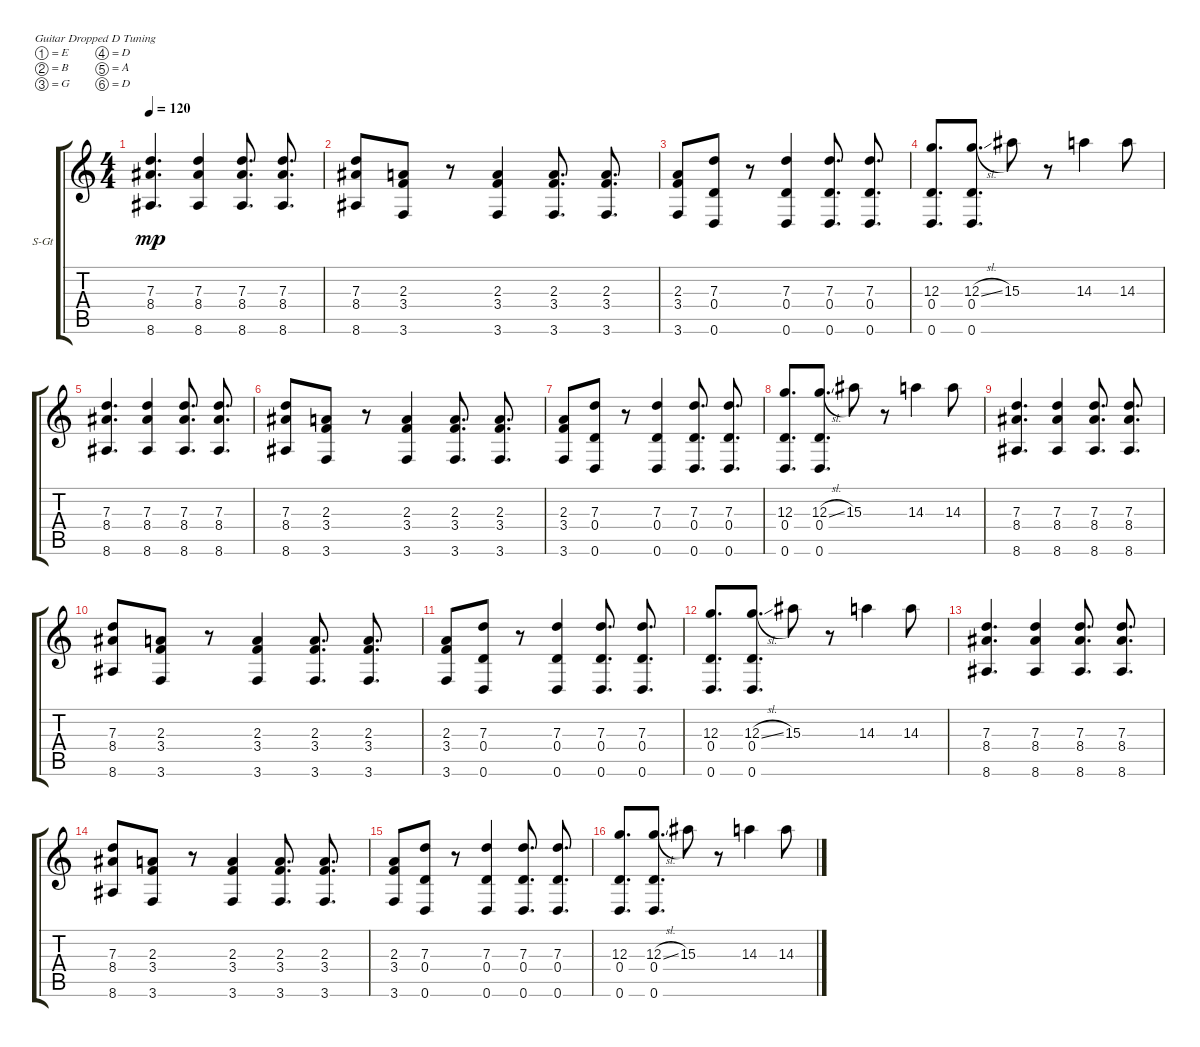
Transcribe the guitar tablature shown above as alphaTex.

\bracketExtendMode groupsimilarinstruments
\firstSystemTrackNameOrientation horizontal
\otherSystemsTrackNameOrientation horizontal
\track ("Äîðîæêà 1" "S-Gt") {instrument acousticguitarsteel}
\staff {score tabs}
\tuning (E4 B3 G3 D3 A2 D2)
\ts (4 4)
\tempo 120
\clef g2
\ks c
(7.3 8.6 8.4).4{d dy mp} (7.3 8.4 8.6).4 (7.3 8.6 8.4).8{d} (7.3 8.4 8.6).8{d} |
(7.3 8.6 8.4).8 (2.3 3.4 3.6).8 r.8 (2.3 3.6 3.4).4 (2.3 3.4 3.6).8{d} (2.3 3.6 3.4).8{d} |
(2.3 3.4 3.6).8 (7.3 0.6 0.4).8 r.8 (7.3 0.4 0.6).4 (7.3 0.4 0.6).8{d} (7.3 0.4 0.6).8{d} |
(12.3 0.6 0.4).8{d} (12.3{sl} 0.6 0.4).8{d} 15.3.8 r.8 14.3.4 14.3.8 |
(7.3 8.6 8.4).4{d} (7.3 8.4 8.6).4 (7.3 8.6 8.4).8{d} (7.3 8.4 8.6).8{d} |
(7.3 8.6 8.4).8 (2.3 3.4 3.6).8 r.8 (2.3 3.6 3.4).4 (2.3 3.4 3.6).8{d} (2.3 3.6 3.4).8{d} |
(2.3 3.4 3.6).8 (7.3 0.6 0.4).8 r.8 (7.3 0.4 0.6).4 (7.3 0.4 0.6).8{d} (7.3 0.4 0.6).8{d} |
(12.3 0.6 0.4).8{d} (12.3{sl} 0.6 0.4).8{d} 15.3.8 r.8 14.3.4 14.3.8 |
(7.3 8.6 8.4).4{d} (7.3 8.4 8.6).4 (7.3 8.6 8.4).8{d} (7.3 8.4 8.6).8{d} |
(7.3 8.6 8.4).8 (2.3 3.4 3.6).8 r.8 (2.3 3.6 3.4).4 (2.3 3.4 3.6).8{d} (2.3 3.6 3.4).8{d} |
(2.3 3.4 3.6).8 (7.3 0.6 0.4).8 r.8 (7.3 0.4 0.6).4 (7.3 0.4 0.6).8{d} (7.3 0.4 0.6).8{d} |
(12.3 0.6 0.4).8{d} (12.3{sl} 0.6 0.4).8{d} 15.3.8 r.8 14.3.4 14.3.8 |
(7.3 8.6 8.4).4{d} (7.3 8.4 8.6).4 (7.3 8.6 8.4).8{d} (7.3 8.4 8.6).8{d} |
(7.3 8.6 8.4).8 (2.3 3.4 3.6).8 r.8 (2.3 3.6 3.4).4 (2.3 3.4 3.6).8{d} (2.3 3.6 3.4).8{d} |
(2.3 3.4 3.6).8 (7.3 0.6 0.4).8 r.8 (7.3 0.4 0.6).4 (7.3 0.4 0.6).8{d} (7.3 0.4 0.6).8{d} |
(12.3 0.6 0.4).8{d} (12.3{sl} 0.6 0.4).8{d} 15.3.8 r.8 14.3.4 14.3.8
